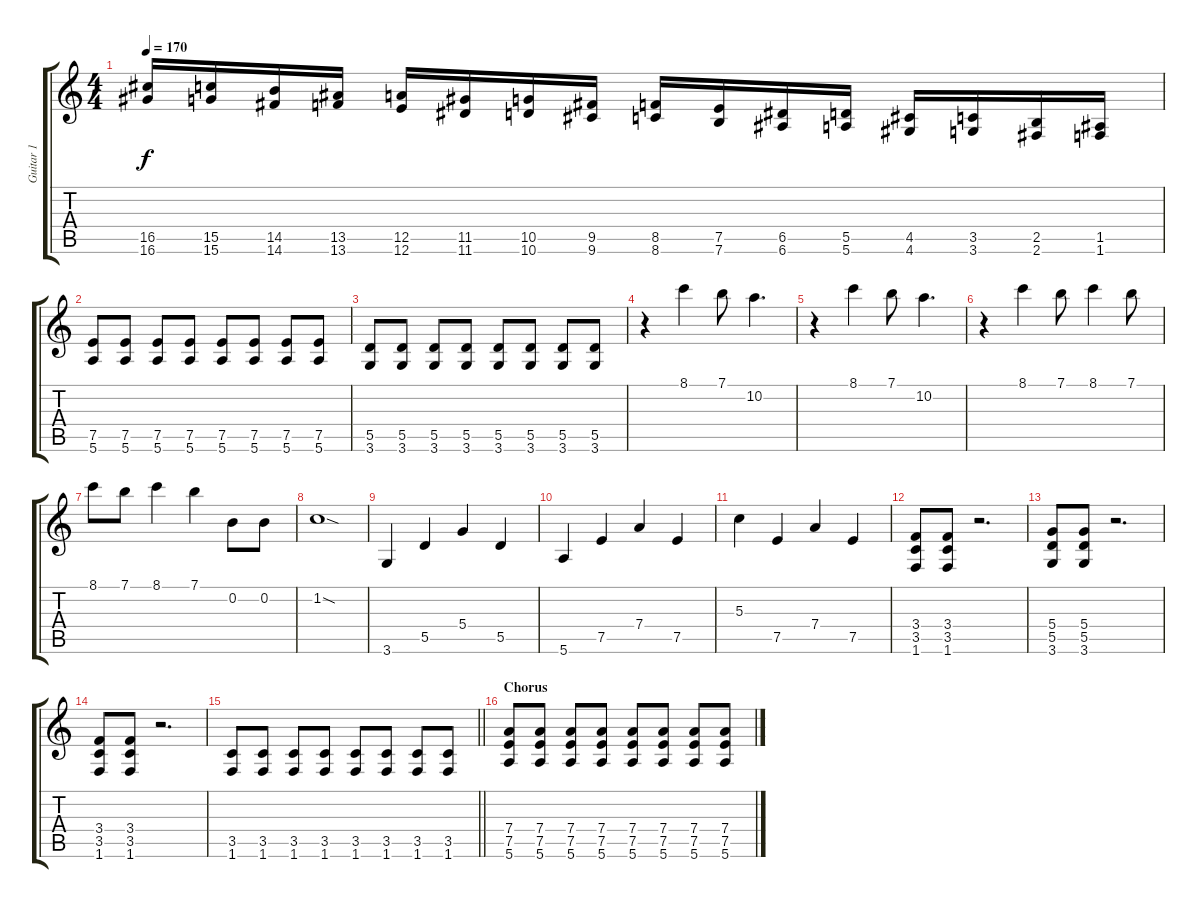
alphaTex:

\track ("Guitar 1" "Guitar 1") {instrument distortionguitar}
\staff {score tabs}
\tuning (E4 B3 G3 D3 A2 E2) {hide}
\ts (4 4)
\tempo 170
\clef g2
\ks c
(16.5 16.6).16{dy f} (15.5 15.6).16 (14.5 14.6).16 (13.5 13.6).16 (12.5 12.6).16 (11.5 11.6).16 (10.5 10.6).16 (9.5 9.6).16 (8.5 8.6).16 (7.5 7.6).16 (6.5 6.6).16 (5.5 5.6).16 (4.5 4.6).16 (3.5 3.6).16 (2.5 2.6).16 (1.5 1.6).16 |
(7.5 5.6).8{volume 13 balance 0 instrument distortionguitar} (7.5 5.6).8 (7.5 5.6).8 (7.5 5.6).8 (7.5 5.6).8 (7.5 5.6).8 (7.5 5.6).8 (7.5 5.6).8 |
(5.5 3.6).8 (5.5 3.6).8 (5.5 3.6).8 (5.5 3.6).8 (5.5 3.6).8 (5.5 3.6).8 (5.5 3.6).8 (5.5 3.6).8 |
r.4{volume 16 balance 8} 8.1.4 7.1.8 10.2.4{d} |
r.4 8.1.4 7.1.8 10.2.4{d} |
r.4 8.1.4 7.1.8 8.1.4 7.1.8 |
8.1.8 7.1.8 8.1.4 7.1.4 0.2.8 0.2.8 |
1.2{sod}.1{volume 13 balance 0} |
3.6.4{instrument electricguitarclean} 5.5.4 5.4.4 5.5.4 |
5.6.4 7.5.4 7.4.4 7.5.4 |
5.3.4 7.5.4 7.4.4 7.5.4 |
(3.4 3.5 1.6).8{instrument distortionguitar} (3.4 3.5 1.6).8 r.2{d} |
(5.4 5.5 3.6).8 (5.4 5.5 3.6).8 r.2{d} |
(3.4 3.5 1.6).8 (3.4 3.5 1.6).8 r.2{d volume 0} |
\barLineRight lightlight
(3.5 1.6).8{volume 13} (3.5 1.6).8 (3.5 1.6).8 (3.5 1.6).8 (3.5 1.6).8 (3.5 1.6).8 (3.5 1.6).8 (3.5 1.6).8 |
\section ("" "Chorus")
(7.4 7.5 5.6).8 (7.4 7.5 5.6).8 (7.4 7.5 5.6).8 (7.4 7.5 5.6).8 (7.4 7.5 5.6).8 (7.4 7.5 5.6).8 (7.4 7.5 5.6).8 (7.4 7.5 5.6).8
